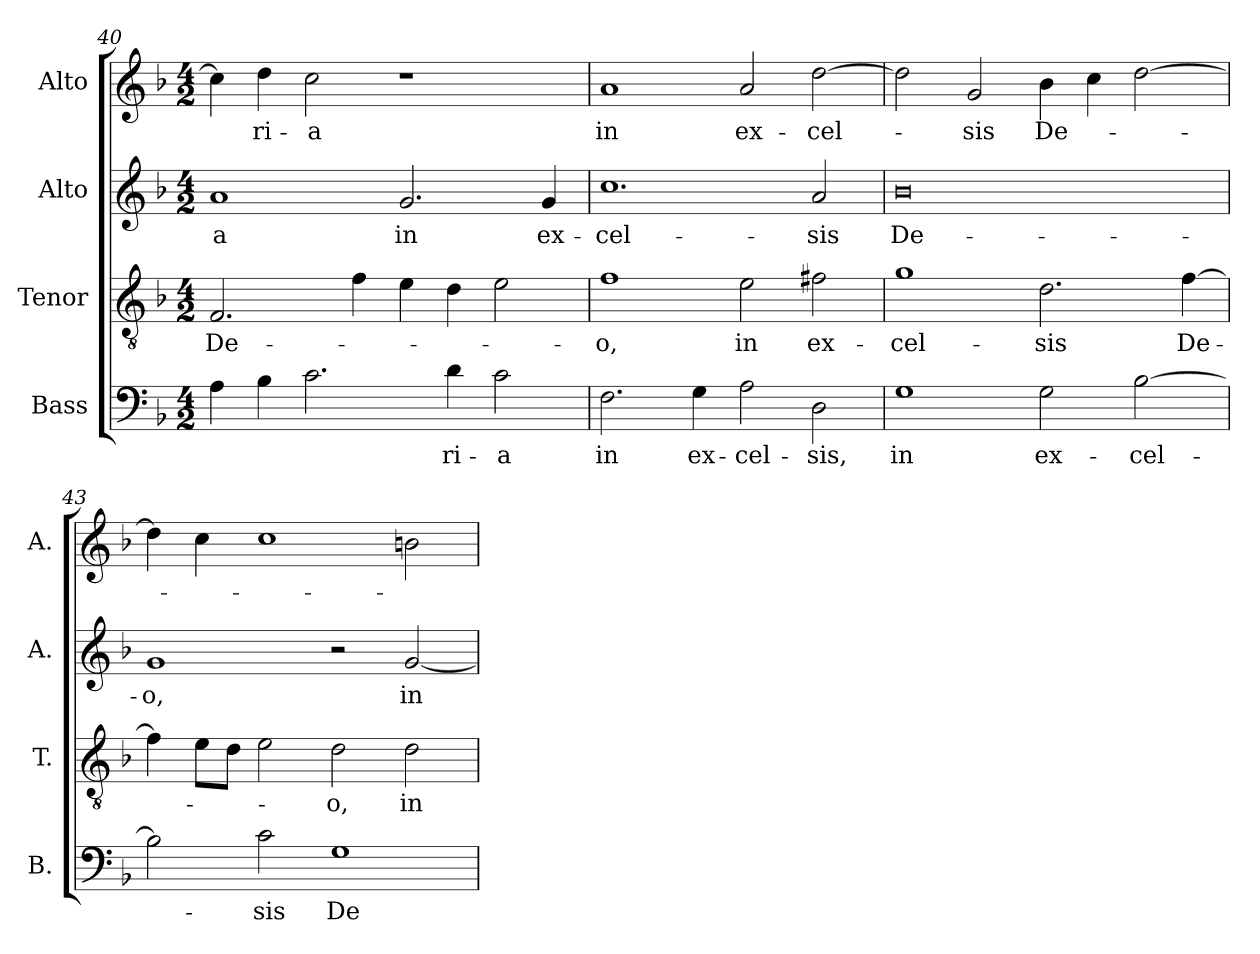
**kern	**text	**kern	**text	**kern	**text	**kern	**text
*part4	*part4	*part3	*part3	*part2	*part2	*part1	*part1
*staff4	*staff4	*staff3	*staff3	*staff2	*staff2	*staff1	*staff1
*I"Bass	*	*I"Tenor	*	*I"Alto	*	*I"Alto	*
*I'B.	*	*I'T.	*	*I'A.	*	*I'A.	*
*clefF4	*	*clefGv2	*	*clefG2	*	*clefG2	*
*	*	*ITrd7c12	*	*	*	*	*
*k[b-]	*	*k[b-]	*	*k[b-]	*	*k[b-]	*
*F:	*	*F:	*	*F:	*	*F:	*
*M4/2	*	*M4/2	*	*M4/2	*	*M4/2	*
=40	=40	=40	=40	=40	=40	=40	=40
!	!	!	!LO:LY:b:color=#000000	!	!	!	!
!	!	!	!	!	!LO:LY:b:color=#000000	!	!
4Ai\	.	2.FFi/	De-	1ai	-a	4cci\]	.
!	!	!	!	!	!	!	!LO:LY:b:color=#000000
4B-i\	.	.	.	.	.	4ddi\	-ri-
!	!	!	!	!	!	!	!LO:LY:b:color=#000000
2.ci\	.	.	.	.	.	2cci\	-a
.	.	4Fi\	.	.	.	.	.
!	!	!	!	!	!LO:LY:b:color=#000000	!	!
.	.	4Ei\	.	2.gi/	in	1r	.
!	!LO:LY:b:color=#000000	!	!	!	!	!	!
4di\	-ri-	4Di\	.	.	.	.	.
!	!LO:LY:b:color=#000000	!	!	!	!	!	!
2ci\	-a	2Ei\	.	.	.	.	.
!	!	!	!	!	!LO:LY:b:color=#000000	!	!
.	.	.	.	4gi/	ex-	.	.
=41	=41	=41	=41	=41	=41	=41	=41
!	!LO:LY:b:color=#000000	!	!	!	!	!	!
!	!	!	!LO:LY:b:color=#000000	!	!	!	!
!	!	!	!	!	!LO:LY:b:color=#000000	!	!
!	!	!	!	!	!	!	!LO:LY:b:color=#000000
2.Fi\	in	1Fi	-o,	1.cci	-cel-	1ai	in
!	!LO:LY:b:color=#000000	!	!	!	!	!	!
4Gi\	ex-	.	.	.	.	.	.
!	!LO:LY:b:color=#000000	!	!	!	!	!	!
!	!	!	!LO:LY:b:color=#000000	!	!	!	!
!	!	!	!	!	!	!	!LO:LY:b:color=#000000
2Ai\	-cel-	2Ei\	in	.	.	2ai/	ex-
!	!LO:LY:b:color=#000000	!	!	!	!	!	!
!	!	!	!LO:LY:b:color=#000000	!	!	!	!
!	!	!	!	!	!LO:LY:b:color=#000000	!	!
!	!	!	!	!	!	!	!LO:LY:b:color=#000000
2Di\	-sis,	2F#Xi\	ex-	2ai/	-sis	[2ddi\	-cel-
!!LO:LB:g=z
=42	=42	=42	=42	=42	=42	=42	=42
!	!LO:LY:b:color=#000000	!	!	!	!	!	!
!	!	!	!LO:LY:b:color=#000000	!	!	!	!
!	!	!	!	!	!LO:LY:b:color=#000000	!	!
1Gi	in	1Gi	-cel-	0b-i	De-	2ddi\]	.
!	!	!	!	!	!	!	!LO:LY:b:color=#000000
.	.	.	.	.	.	2gi/	-sis
!	!LO:LY:b:color=#000000	!	!	!	!	!	!
!	!	!	!LO:LY:b:color=#000000	!	!	!	!
!	!	!	!	!	!	!	!LO:LY:b:color=#000000
2Gi\	ex-	2.Di\	-sis	.	.	4b-i\	De-
.	.	.	.	.	.	4cci\	.
!	!LO:LY:b:color=#000000	!	!	!	!	!	!
[2B-i\	-cel-	.	.	.	.	[2ddi\	.
!	!	!	!LO:LY:b:color=#000000	!	!	!	!
.	.	[4Fi\	De-	.	.	.	.
=43	=43	=43	=43	=43	=43	=43	=43
!	!	!	!	!	!LO:LY:b:color=#000000	!	!
2B-i\]	.	4Fi\]	.	1gi	-o,	4ddi\]	.
.	.	8Ei\L	.	.	.	4cci\	.
.	.	8Di\J	.	.	.	.	.
!	!LO:LY:b:color=#000000	!	!	!	!	!	!
2ci\	-sis	2Ei\	.	.	.	1cci	.
!	!LO:LY:b:color=#000000	!	!	!	!	!	!
!	!	!	!LO:LY:b:color=#000000	!	!	!	!
1Gi	De-	2Di\	-o,	2r	.	.	.
!	!	!	!LO:LY:b:color=#000000	!	!	!	!
!	!	!	!	!	!LO:LY:b:color=#000000	!	!
.	.	2Di\	in	[2gi/	in	2bni\	.
=	=	=	=	=	=	=	=
*-	*-	*-	*-	*-	*-	*-	*-
